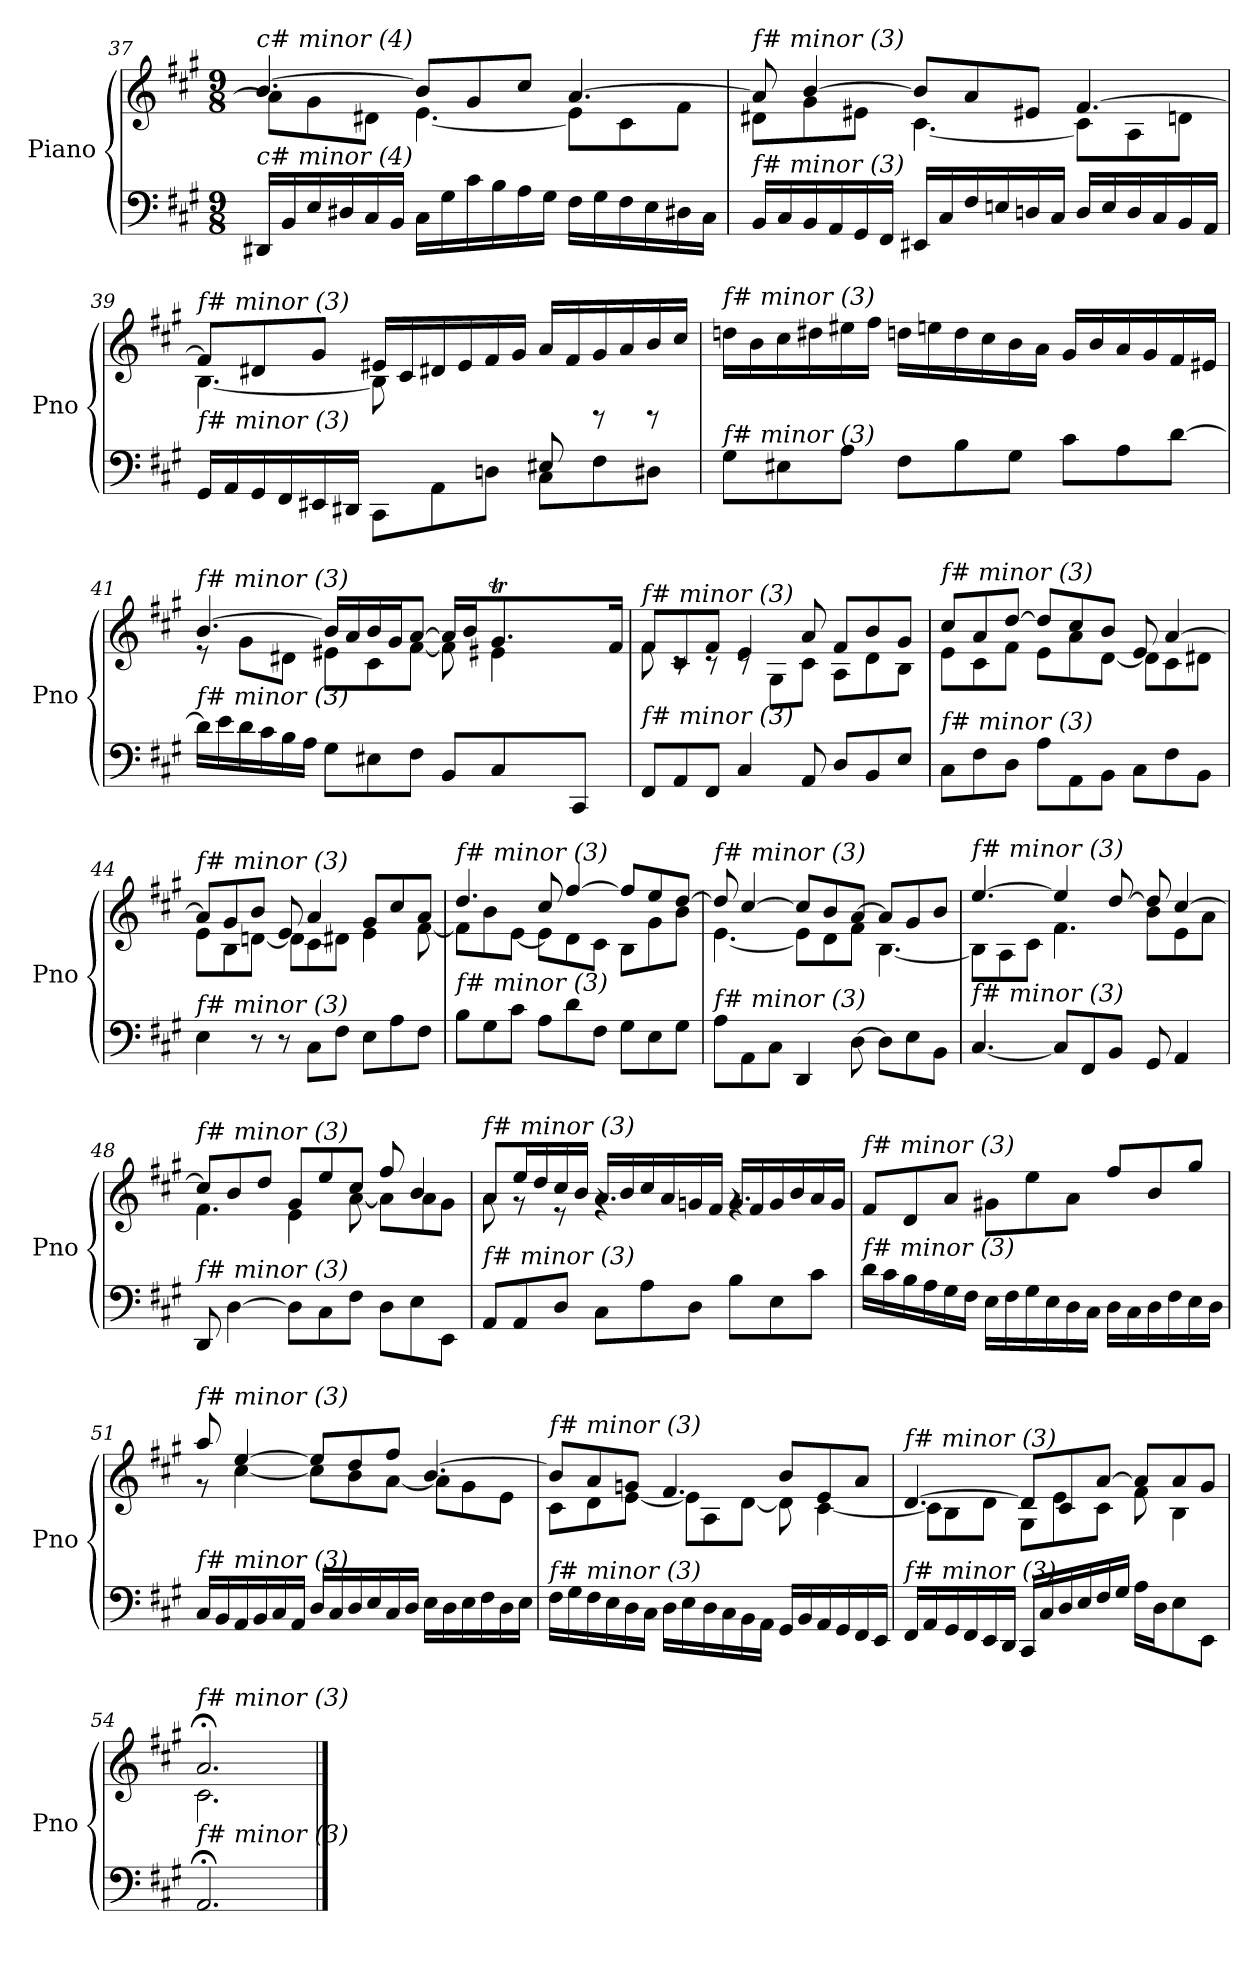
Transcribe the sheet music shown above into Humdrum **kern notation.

**kern	**kern
*part1	*part1
*staff2	*staff1
*I"Piano	*
*I'Pno	*
*clefF4	*clefG2
*k[f#c#g#]	*k[f#c#g#]
*M9/8	*M9/8
=37	=37
*	*^
!	!LO:TX:i:t=c# minor (4)	!
!LO:TX:i:t=c# minor (4)	!	!
16DD#X/LL	[4.b/	8a\L]
16BB/	.	.
16E/	.	8g#\
16D#X/	.	.
16C#/	.	8d#X\J
16BB/JJ	.	.
16C#\LL	8b/L]	[4.e\
16G#\	.	.
16c#\	8g#/	.
16B\	.	.
16A\	8cc#/J	.
16G#\JJ	.	.
16F#\LL	[4.a/	8e\L]
16G#\	.	.
16F#\	.	8c#\
16E\	.	.
16D#X\	.	8f#\J
16C#\JJ	.	.
!!LO:LB:g=z	!!
=38	=38	=38
!	!LO:TX:i:t=f# minor (3)	!
!LO:TX:i:t=f# minor (3)	!	!
16BB/LL	8a/]	8d#X\L
16C#/	.	.
16BB/	[4b/	8g#\
16AA/	.	.
16GG#/	.	8e#X\J
16FF#/JJ	.	.
16EE#X/LL	8b/L]	[4.c#\
16C#/	.	.
16F#/	8a/	.
16En/	.	.
16Dn/	8e#X/J	.
16C#/JJ	.	.
16D/LL	[4.f#/	8c#\L]
16E/	.	.
16D/	.	8A\
16C#/	.	.
16BB/	.	8dn\J
16AA/JJ	.	.
=39	=39	=39
*^	*	*
!	!	!LO:TX:i:t=f# minor (3)	!
!LO:TX:i:t=f# minor (3)	!	!	!
16GG#/LL	2ryy	8f#/L]	[4.B\
16AA/	.	.	.
16GG#/	.	8d#X/	.
16FF#/	.	.	.
16EE#X/	.	8g#/J	.
16DD#X/JJ	.	.	.
8CC#\L	.	16e#X/LL	8B\L]
.	.	16c#/	.
8AA\	8A/	16d#X/	2ryy
.	.	16e#/	.
8Dn\J	8B/J	16f#/	.
.	.	16g#/JJ	.
8C#\L	8E#X/	16a/LL	.
.	.	16f#/	.
8F#\	8rg	16g#/	.
.	.	16a/	.
8D#X\J	8rg	16b/	8ryy
.	.	16cc#/JJ	.
*v	*v	*	*
*	*v	*v
!!LO:LB:g=z
=40	=40
!	!LO:TX:i:t=f# minor (3)
!LO:TX:i:t=f# minor (3)	!
8G#\L	16ddn\LL
.	16b\
8E#X\	16cc#\
.	16dd#X\
8A\J	16ee#X\
.	16ff#\JJ
8F#\L	16ddn\LL
.	16een\
8B\	16dd\
.	16cc#\
8G#\J	16b\
.	16a\JJ
8c#\L	16g#/LL
.	16b/
8A\	16a/
.	16g#/
[8d\J	16f#/
.	16e#X/JJ
=41	=41
*^	*^
*	*	*	*^
!	!	!LO:TX:i:t=f# minor (3)	!	!
!LO:TX:i:t=f# minor (3)	!	!	!	!
2..ryy	16d\LL]	[4.b/	8r	2..ryy
.	16e\	.	.	.
.	16d\	.	8g#\L	.
.	16c#\	.	.	.
.	16B\	.	8d#X\J	.
.	16A\JJ	.	.	.
.	8G#\L	16b/LL]	8e#X\L	.
.	.	16a/	.	.
.	8E#X\	16b/	8c#\	.
.	.	16g#/J	.	.
.	8F#\J	[8a/J	[8f#\J	.
.	8BB/L	16a/LL]	8f#\]	.
.	.	16b/J	.	.
8.ryy	8C#/	8.g#t/	4e#X\	32ayy
.	.	.	.	32g#yy
.	.	.	.	32ayy
.	.	.	.	32g#yy
.	8CC#/J	.	.	32ayy
.	.	.	.	32g#yy
16ryy	.	16f#/Jk	.	16ryy
*v	*v	*	*	*
!!LO:PB:g=z
=42	=42	=42	=42
!	!LO:TX:i:t=f# minor (3)	!	!
!LO:TX:i:t=f# minor (3)	!	!	!
*	*	*v	*v
8FF#/L	8f#/L	8f#\
8AA/	8c#/	8rc
8FF#/J	8f#/J	8rc
4C#/	4e/	8rc
.	.	8G#\L
8AA/	8a/	8c#\J
8D/L	8f#/L	8A\L
8BB/	8b/	8d\
8E/J	8g#/J	8B\J
!!LO:LB:g=z	!!
=43	=43	=43
!	!LO:TX:i:t=f# minor (3)	!
!LO:TX:i:t=f# minor (3)	!	!
8C#\L	8cc#/L	8e\L
8F#\	8a/	8c#\
8D\J	[8dd/J	8f#\J
8A\L	8dd/L]	8e\L
8AA\	8cc#/	8a\
8BB\J	8b/J	[8d\J
8C#\L	8e/	8d\L]
8F#\	[4a/	8c#\
8BB\J	.	8d#X\J
=44	=44	=44
!	!LO:TX:i:t=f# minor (3)	!
!LO:TX:i:t=f# minor (3)	!	!
4E\	8a/L]	8e\L
.	8g#/	8B\
8r	8b/J	[8dn\J
8r	8e/	8d\L]
8C#\L	4a/	8c#\
8F#\J	.	8d#X\J
8E\L	8g#/L	4e\
8A\	8cc#/	.
8F#\J	8a/J	[8f#\
=45	=45	=45
!	!LO:TX:i:t=f# minor (3)	!
!LO:TX:i:t=f# minor (3)	!	!
8B\L	4.dd/	8f#\L]
8G#\	.	8b\
8c#\J	.	[8e\J
8A\L	8cc#/	8e\L]
8d\	[4ff#/	8d\
8F#\J	.	8c#\J
8G#\L	8ff#/L]	8B\L
8E\	8ee/	8g#\
8G#\J	[8dd/J	8b\J
=46	=46	=46
!	!LO:TX:i:t=f# minor (3)	!
!LO:TX:i:t=f# minor (3)	!	!
8A\L	8dd/]	[4.e\
8AA\	[4cc#/	.
8C#\J	.	.
4DD/	8cc#/L]	8e\L]
.	8b/	8d\
[8D\	[8a/J	8f#\J
8D\L]	8a/L]	[4.B\
8E\	8g#/	.
8BB\J	8b/J	.
!!LO:LB:g=z	!!
=47	=47	=47
!	!LO:TX:i:t=f# minor (3)	!
!LO:TX:i:t=f# minor (3)	!	!
[4.C#/	[4.ee/	8B\L]
.	.	8A\
.	.	8c#\J
8C#/L]	4ee/]	4.f#\
8FF#/	.	.
8BB/J	[8dd/	.
8GG#/	8dd/]	8b\L
4AA/	[4cc#/	8e\
.	.	8a\J
=48	=48	=48
!	!LO:TX:i:t=f# minor (3)	!
!LO:TX:i:t=f# minor (3)	!	!
8DD/	8cc#/L]	4.f#\
[4D\	8b/	.
.	8dd/J	.
8D\L]	8g#/L	4e\
8C#\	8ee/	.
8F#\J	8cc#/J	[8a\
8D\L	8ff#/	8a\L]
8E\	4b/	8a\
8EE\J	.	8g#\J
=49	=49	=49
!	!LO:TX:i:t=f# minor (3)	!
!LO:TX:i:t=f# minor (3)	!	!
8AA/L	8a/L	8a\
8AA/	16ee/L	8r
.	16dd/	.
8D/J	16cc#/	8r
.	16b/JJ	.
8C#\L	16a/LL	4.rg
.	16b/	.
8A\	16cc#/	.
.	16a/	.
8D\J	16gn/	.
.	16f#/JJ	.
8B\L	16g/LL	4.rg
.	16f#/	.
8E\	16g/	.
.	16b/	.
8c#\J	16a/	.
.	16g/JJ	.
*	*v	*v
!!LO:LB:g=z
=50	=50
!	!LO:TX:i:t=f# minor (3)
!LO:TX:i:t=f# minor (3)	!
16d\LL	8f#/L
16c#\	.
16B\	8d/
16A\	.
16G#\	8a/J
16F#\JJ	.
16E\LL	8g#X\L
16F#\	.
16G#\	8ee\
16E\	.
16D\	8a\J
16C#\JJ	.
16D\LL	8ff#/L
16C#\	.
16D\	8b/
16F#\	.
16E\	8gg#/J
16D\JJ	.
=51	=51
*	*^
!	!LO:TX:i:t=f# minor (3)	!
!LO:TX:i:t=f# minor (3)	!	!
16C#/LL	8aa/	8r
16BB/	.	.
16AA/	[4ee/	[4cc#\
16BB/	.	.
16C#/	.	.
16AA/JJ	.	.
16D/LL	8ee/L]	8cc#\L]
16C#/	.	.
16D/	8dd/	8b\
16E/	.	.
16C#/	8ff#/J	[8a\J
16D/JJ	.	.
16E\LL	[4.b/	8a\L]
16D\	.	.
16E\	.	8g#\
16F#\	.	.
16D\	.	8e\J
16E\JJ	.	.
!!LO:LB:g=z	!!
=52	=52	=52
!	!LO:TX:i:t=f# minor (3)	!
!LO:TX:i:t=f# minor (3)	!	!
16F#\LL	8b/L]	8c#\L
16G#\	.	.
16F#\	8a/	8d\
16E\	.	.
16D\	8gn/J	[8e\J
16C#\JJ	.	.
16D\LL	4.f#/	8e\L]
16E\	.	.
16D\	.	8A\
16C#\	.	.
16BB\	.	[8d\J
16AA\JJ	.	.
16GG#/LL	8b/L	8d\]
16BB/	.	.
16AA/	8e/	[4c#\
16GG#/	.	.
16FF#/	8a/J	.
16EE/JJ	.	.
=53	=53	=53
!	!LO:TX:i:t=f# minor (3)	!
!LO:TX:i:t=f# minor (3)	!	!
16FF#/LL	[4.d/	8c#\L]
16AA/	.	.
16GG#/	.	8B\
16FF#/	.	.
16EE/	.	8d\J
16DD/JJ	.	.
16CC#/LL	8d/L]	8G#\L
16C#/	.	.
16D/	8c#/	8e\
16E/	.	.
16F#/	[8a/J	8c#\J
16G#/JJ	.	.
16A\LL	8a/L]	8f#\
16D\J	.	.
8E\	8a/	4B\
8EE\J	8g#/J	.
=54	=54	=54
!	!LO:TX:i:t=f# minor (3)	!
!LO:TX:i:t=f# minor (3)	!	!
2.AA;/	2.a;</	2.c#\
*	*v	*v
==	==
*-	*-
